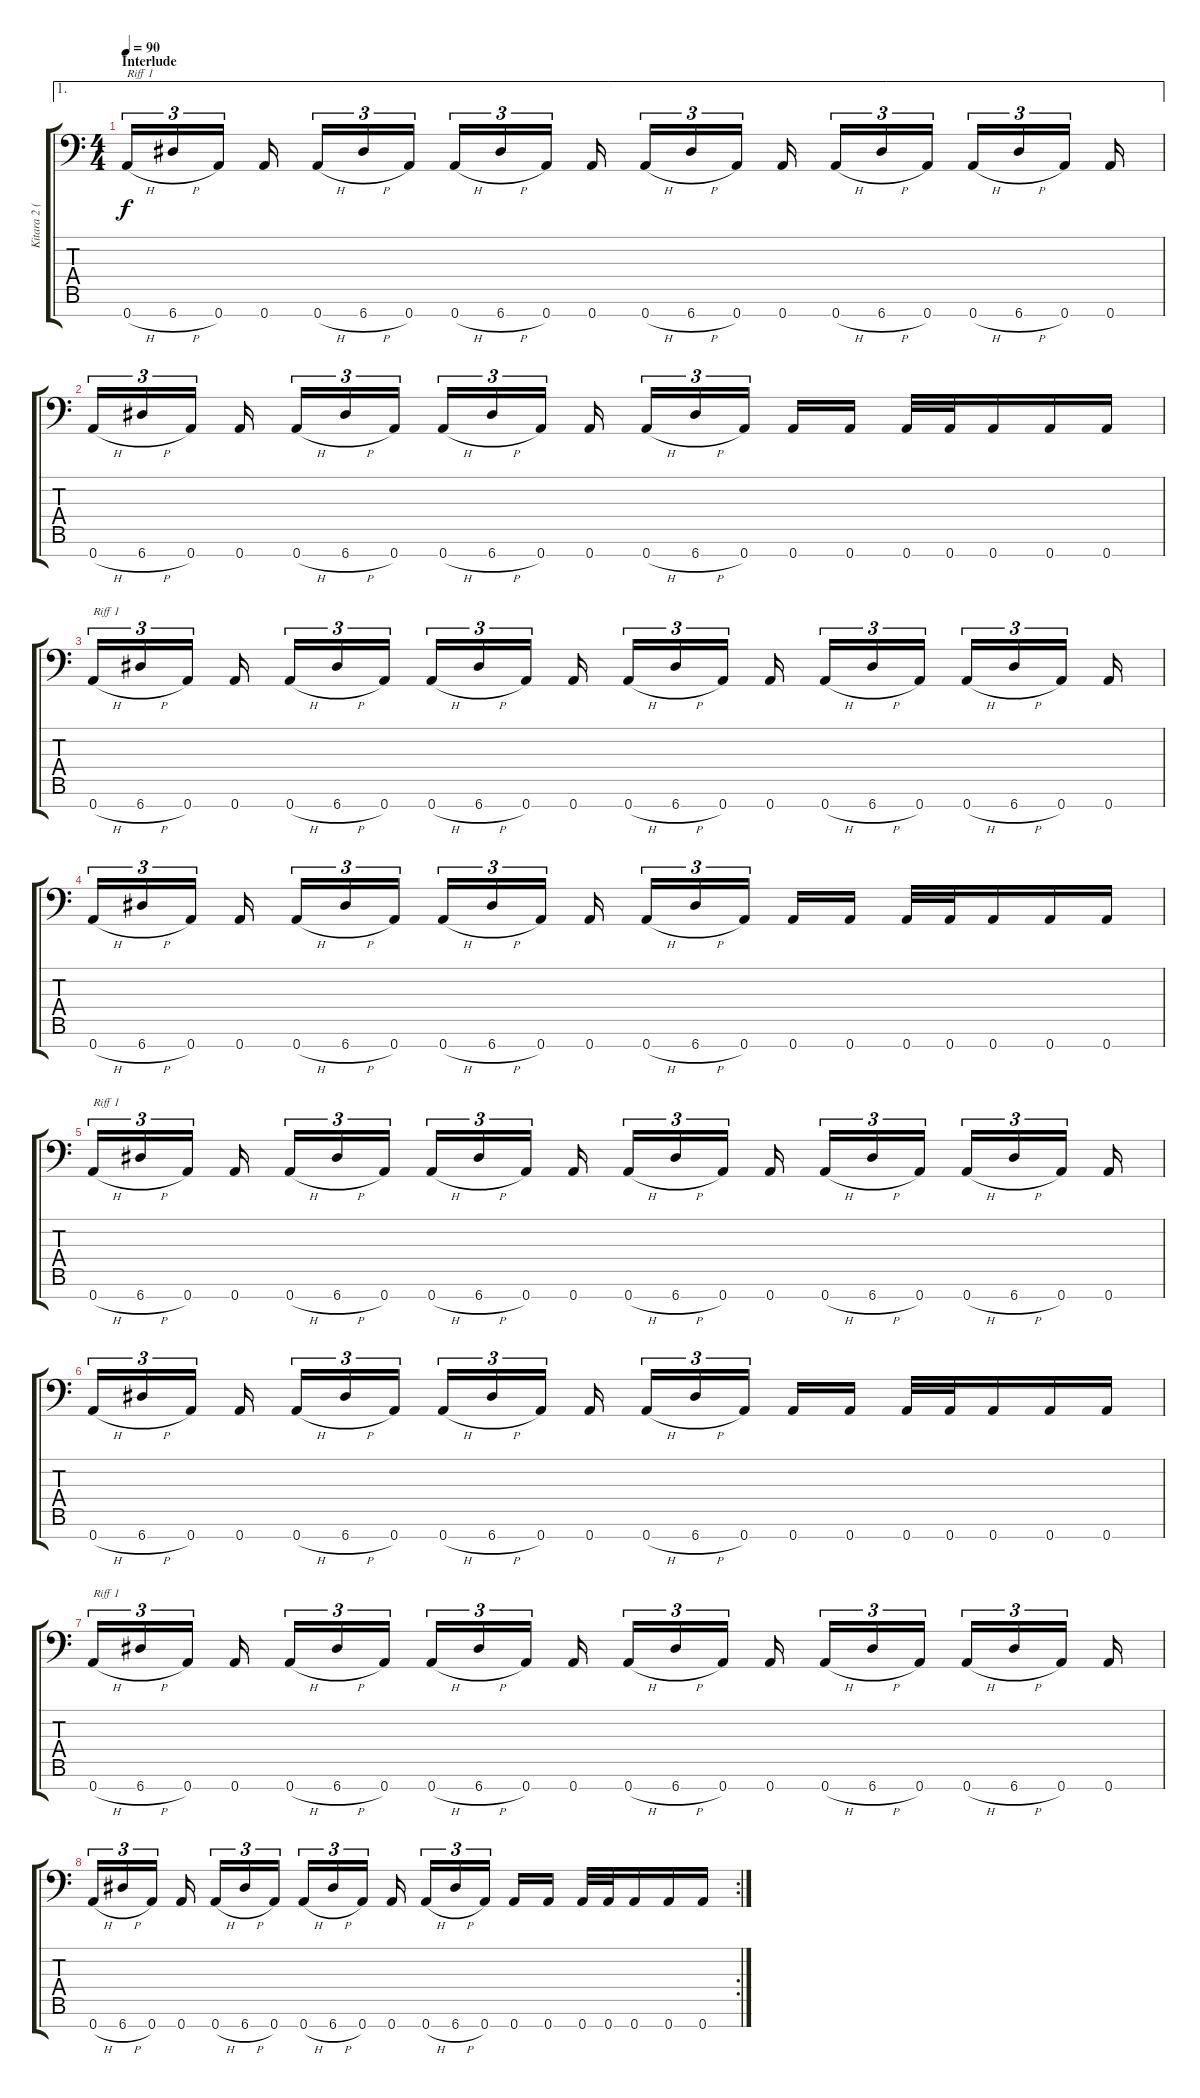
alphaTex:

\track ("Kitara 2 (Tuomo)" "Kitara 2 (") {instrument distortionguitar}
\staff {score tabs}
\tuning (E4 B3 G3 D3 A2 D2 A1) {hide}
\ae 1
\ts (4 4)
\section ("" "Interlude")
\tempo 90
\clef f4
\ks c
0.7{h}.16{tu (3 2) txt "Riff 1" dy f} 6.7{h}.16{tu (3 2)} 0.7.16{tu (3 2)} 0.7.16 0.7{h}.16{tu (3 2)} 6.7{h}.16{tu (3 2)} 0.7.16{tu (3 2)} 0.7{h}.16{tu (3 2)} 6.7{h}.16{tu (3 2)} 0.7.16{tu (3 2)} 0.7.16 0.7{h}.16{tu (3 2)} 6.7{h}.16{tu (3 2)} 0.7.16{tu (3 2)} 0.7.16 0.7{h}.16{tu (3 2)} 6.7{h}.16{tu (3 2)} 0.7.16{tu (3 2)} 0.7{h}.16{tu (3 2)} 6.7{h}.16{tu (3 2)} 0.7.16{tu (3 2)} 0.7.16 |
0.7{h}.16{tu (3 2)} 6.7{h}.16{tu (3 2)} 0.7.16{tu (3 2)} 0.7.16 0.7{h}.16{tu (3 2)} 6.7{h}.16{tu (3 2)} 0.7.16{tu (3 2)} 0.7{h}.16{tu (3 2)} 6.7{h}.16{tu (3 2)} 0.7.16{tu (3 2)} 0.7.16 0.7{h}.16{tu (3 2)} 6.7{h}.16{tu (3 2)} 0.7.16{tu (3 2)} 0.7.16 0.7.16 0.7.32 0.7.32 0.7.16 0.7.16 0.7.16 |
0.7{h}.16{tu (3 2) txt "Riff 1"} 6.7{h}.16{tu (3 2)} 0.7.16{tu (3 2)} 0.7.16 0.7{h}.16{tu (3 2)} 6.7{h}.16{tu (3 2)} 0.7.16{tu (3 2)} 0.7{h}.16{tu (3 2)} 6.7{h}.16{tu (3 2)} 0.7.16{tu (3 2)} 0.7.16 0.7{h}.16{tu (3 2)} 6.7{h}.16{tu (3 2)} 0.7.16{tu (3 2)} 0.7.16 0.7{h}.16{tu (3 2)} 6.7{h}.16{tu (3 2)} 0.7.16{tu (3 2)} 0.7{h}.16{tu (3 2)} 6.7{h}.16{tu (3 2)} 0.7.16{tu (3 2)} 0.7.16 |
0.7{h}.16{tu (3 2)} 6.7{h}.16{tu (3 2)} 0.7.16{tu (3 2)} 0.7.16 0.7{h}.16{tu (3 2)} 6.7{h}.16{tu (3 2)} 0.7.16{tu (3 2)} 0.7{h}.16{tu (3 2)} 6.7{h}.16{tu (3 2)} 0.7.16{tu (3 2)} 0.7.16 0.7{h}.16{tu (3 2)} 6.7{h}.16{tu (3 2)} 0.7.16{tu (3 2)} 0.7.16 0.7.16 0.7.32 0.7.32 0.7.16 0.7.16 0.7.16 |
0.7{h}.16{tu (3 2) txt "Riff 1"} 6.7{h}.16{tu (3 2)} 0.7.16{tu (3 2)} 0.7.16 0.7{h}.16{tu (3 2)} 6.7{h}.16{tu (3 2)} 0.7.16{tu (3 2)} 0.7{h}.16{tu (3 2)} 6.7{h}.16{tu (3 2)} 0.7.16{tu (3 2)} 0.7.16 0.7{h}.16{tu (3 2)} 6.7{h}.16{tu (3 2)} 0.7.16{tu (3 2)} 0.7.16 0.7{h}.16{tu (3 2)} 6.7{h}.16{tu (3 2)} 0.7.16{tu (3 2)} 0.7{h}.16{tu (3 2)} 6.7{h}.16{tu (3 2)} 0.7.16{tu (3 2)} 0.7.16 |
0.7{h}.16{tu (3 2)} 6.7{h}.16{tu (3 2)} 0.7.16{tu (3 2)} 0.7.16 0.7{h}.16{tu (3 2)} 6.7{h}.16{tu (3 2)} 0.7.16{tu (3 2)} 0.7{h}.16{tu (3 2)} 6.7{h}.16{tu (3 2)} 0.7.16{tu (3 2)} 0.7.16 0.7{h}.16{tu (3 2)} 6.7{h}.16{tu (3 2)} 0.7.16{tu (3 2)} 0.7.16 0.7.16 0.7.32 0.7.32 0.7.16 0.7.16 0.7.16 |
0.7{h}.16{tu (3 2) txt "Riff 1"} 6.7{h}.16{tu (3 2)} 0.7.16{tu (3 2)} 0.7.16 0.7{h}.16{tu (3 2)} 6.7{h}.16{tu (3 2)} 0.7.16{tu (3 2)} 0.7{h}.16{tu (3 2)} 6.7{h}.16{tu (3 2)} 0.7.16{tu (3 2)} 0.7.16 0.7{h}.16{tu (3 2)} 6.7{h}.16{tu (3 2)} 0.7.16{tu (3 2)} 0.7.16 0.7{h}.16{tu (3 2)} 6.7{h}.16{tu (3 2)} 0.7.16{tu (3 2)} 0.7{h}.16{tu (3 2)} 6.7{h}.16{tu (3 2)} 0.7.16{tu (3 2)} 0.7.16 |
\rc 2
0.7{h}.16{tu (3 2)} 6.7{h}.16{tu (3 2)} 0.7.16{tu (3 2)} 0.7.16 0.7{h}.16{tu (3 2)} 6.7{h}.16{tu (3 2)} 0.7.16{tu (3 2)} 0.7{h}.16{tu (3 2)} 6.7{h}.16{tu (3 2)} 0.7.16{tu (3 2)} 0.7.16 0.7{h}.16{tu (3 2)} 6.7{h}.16{tu (3 2)} 0.7.16{tu (3 2)} 0.7.16 0.7.16 0.7.32 0.7.32 0.7.16 0.7.16 0.7.16
